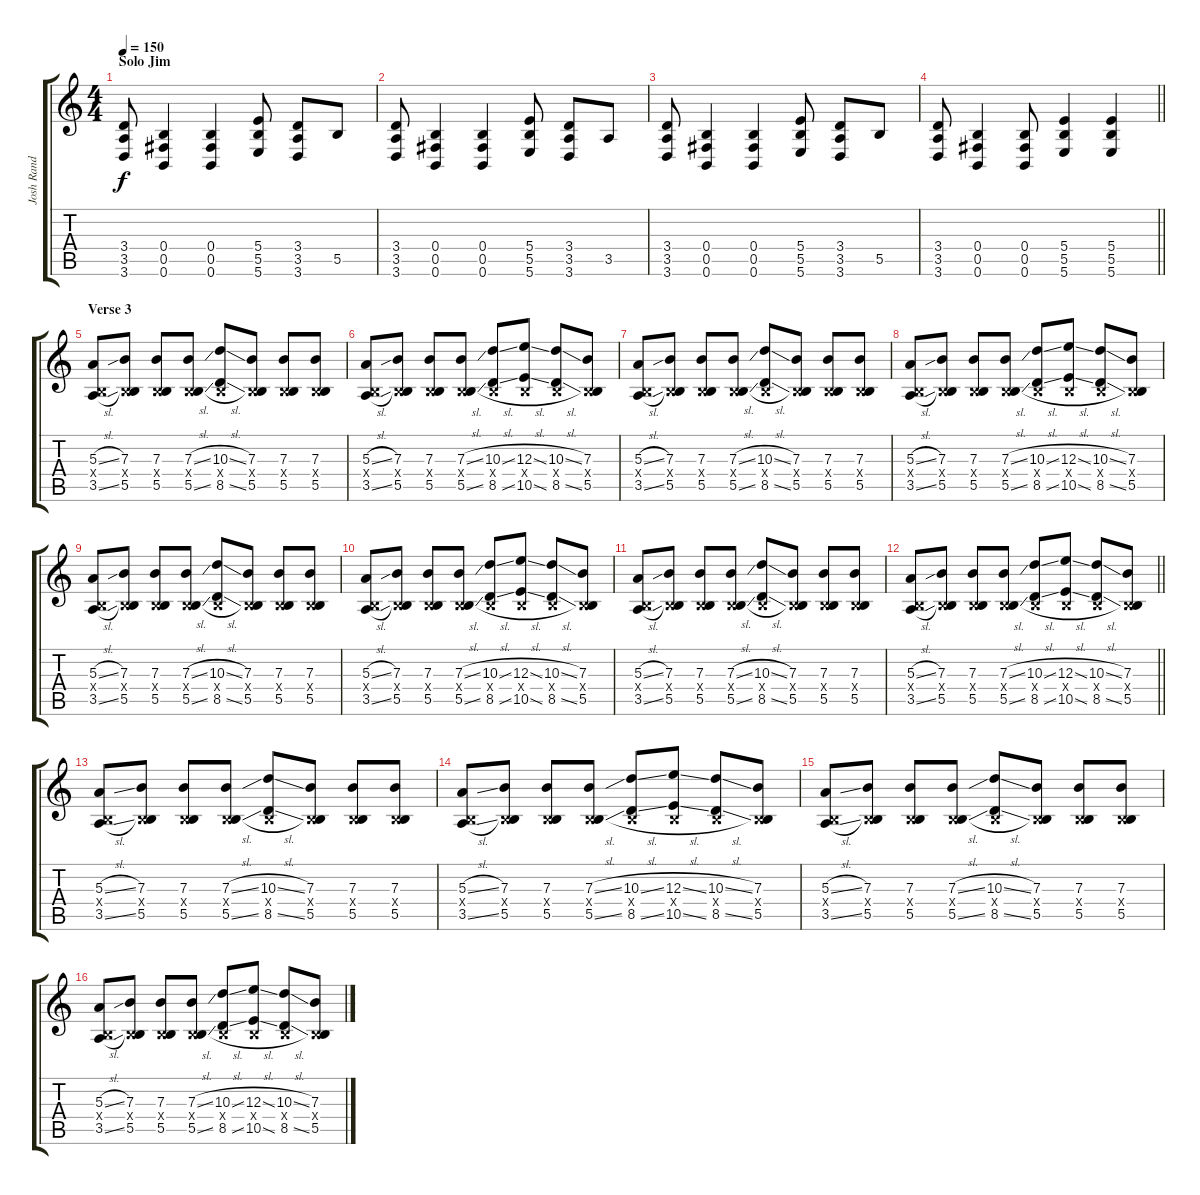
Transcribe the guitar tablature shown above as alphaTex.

\track ("Josh Rand" "Josh Rand") {instrument distortionguitar}
\staff {score tabs}
\tuning (Db4 Ab3 E3 B2 Gb2 B1) {hide}
\ts (4 4)
\section ("" "Solo Jim")
\tempo 150
\clef g2
\ks c
(3.4 3.5 3.6).8{dy f} (0.4 0.5 0.6).4 (0.4 0.5 0.6).4 (5.4 5.5 5.6).8 (3.4 3.5 3.6).8 5.5.8 |
(3.4 3.5 3.6).8 (0.4 0.5 0.6).4 (0.4 0.5 0.6).4 (5.4 5.5 5.6).8 (3.4 3.5 3.6).8 3.5.8 |
(3.4 3.5 3.6).8 (0.4 0.5 0.6).4 (0.4 0.5 0.6).4 (5.4 5.5 5.6).8 (3.4 3.5 3.6).8 5.5.8 |
\barLineRight lightlight
(3.4 3.5 3.6).8 (0.4 0.5 0.6).4 (0.4 0.5 0.6).8 (5.4 5.5 5.6).4 (5.4 5.5 5.6).4 |
\section ("" "Verse 3")
(5.3{sl} 0.4{x} 3.5{sl}).8 (7.3 0.4{x} 5.5).8 (7.3 0.4{x} 5.5).8 (7.3{sl} 0.4{x} 5.5{sl}).8 (10.3{sl} 0.4{x} 8.5{sl}).8 (7.3 0.4{x} 5.5).8 (7.3 0.4{x} 5.5).8 (7.3 0.4{x} 5.5).8 |
(5.3{sl} 0.4{x} 3.5{sl}).8 (7.3 0.4{x} 5.5).8 (7.3 0.4{x} 5.5).8 (7.3{sl} 0.4{x} 5.5{sl}).8 (10.3{sl} 0.4{x} 8.5{sl}).8 (12.3{sl} 0.4{x} 10.5{sl}).8 (10.3{sl} 0.4{x} 8.5{sl}).8 (7.3 0.4{x} 5.5).8 |
(5.3{sl} 0.4{x} 3.5{sl}).8 (7.3 0.4{x} 5.5).8 (7.3 0.4{x} 5.5).8 (7.3{sl} 0.4{x} 5.5{sl}).8 (10.3{sl} 0.4{x} 8.5{sl}).8 (7.3 0.4{x} 5.5).8 (7.3 0.4{x} 5.5).8 (7.3 0.4{x} 5.5).8 |
(5.3{sl} 0.4{x} 3.5{sl}).8 (7.3 0.4{x} 5.5).8 (7.3 0.4{x} 5.5).8 (7.3{sl} 0.4{x} 5.5{sl}).8 (10.3{sl} 0.4{x} 8.5{sl}).8 (12.3{sl} 0.4{x} 10.5{sl}).8 (10.3{sl} 0.4{x} 8.5{sl}).8 (7.3 0.4{x} 5.5).8 |
(5.3{sl} 0.4{x} 3.5{sl}).8 (7.3 0.4{x} 5.5).8 (7.3 0.4{x} 5.5).8 (7.3{sl} 0.4{x} 5.5{sl}).8 (10.3{sl} 0.4{x} 8.5{sl}).8 (7.3 0.4{x} 5.5).8 (7.3 0.4{x} 5.5).8 (7.3 0.4{x} 5.5).8 |
(5.3{sl} 0.4{x} 3.5{sl}).8 (7.3 0.4{x} 5.5).8 (7.3 0.4{x} 5.5).8 (7.3{sl} 0.4{x} 5.5{sl}).8 (10.3{sl} 0.4{x} 8.5{sl}).8 (12.3{sl} 0.4{x} 10.5{sl}).8 (10.3{sl} 0.4{x} 8.5{sl}).8 (7.3 0.4{x} 5.5).8 |
(5.3{sl} 0.4{x} 3.5{sl}).8 (7.3 0.4{x} 5.5).8 (7.3 0.4{x} 5.5).8 (7.3{sl} 0.4{x} 5.5{sl}).8 (10.3{sl} 0.4{x} 8.5{sl}).8 (7.3 0.4{x} 5.5).8 (7.3 0.4{x} 5.5).8 (7.3 0.4{x} 5.5).8 |
\barLineRight lightlight
(5.3{sl} 0.4{x} 3.5{sl}).8 (7.3 0.4{x} 5.5).8 (7.3 0.4{x} 5.5).8 (7.3{sl} 0.4{x} 5.5{sl}).8 (10.3{sl} 0.4{x} 8.5{sl}).8 (12.3{sl} 0.4{x} 10.5{sl}).8 (10.3{sl} 0.4{x} 8.5{sl}).8 (7.3 0.4{x} 5.5).8 |
(5.3{sl} 0.4{x} 3.5{sl}).8 (7.3 0.4{x} 5.5).8 (7.3 0.4{x} 5.5).8 (7.3{sl} 0.4{x} 5.5{sl}).8 (10.3{sl} 0.4{x} 8.5{sl}).8 (7.3 0.4{x} 5.5).8 (7.3 0.4{x} 5.5).8 (7.3 0.4{x} 5.5).8 |
(5.3{sl} 0.4{x} 3.5{sl}).8 (7.3 0.4{x} 5.5).8 (7.3 0.4{x} 5.5).8 (7.3{sl} 0.4{x} 5.5{sl}).8 (10.3{sl} 0.4{x} 8.5{sl}).8 (12.3{sl} 0.4{x} 10.5{sl}).8 (10.3{sl} 0.4{x} 8.5{sl}).8 (7.3 0.4{x} 5.5).8 |
(5.3{sl} 0.4{x} 3.5{sl}).8 (7.3 0.4{x} 5.5).8 (7.3 0.4{x} 5.5).8 (7.3{sl} 0.4{x} 5.5{sl}).8 (10.3{sl} 0.4{x} 8.5{sl}).8 (7.3 0.4{x} 5.5).8 (7.3 0.4{x} 5.5).8 (7.3 0.4{x} 5.5).8 |
(5.3{sl} 0.4{x} 3.5{sl}).8 (7.3 0.4{x} 5.5).8 (7.3 0.4{x} 5.5).8 (7.3{sl} 0.4{x} 5.5{sl}).8 (10.3{sl} 0.4{x} 8.5{sl}).8 (12.3{sl} 0.4{x} 10.5{sl}).8 (10.3{sl} 0.4{x} 8.5{sl}).8 (7.3 0.4{x} 5.5).8
